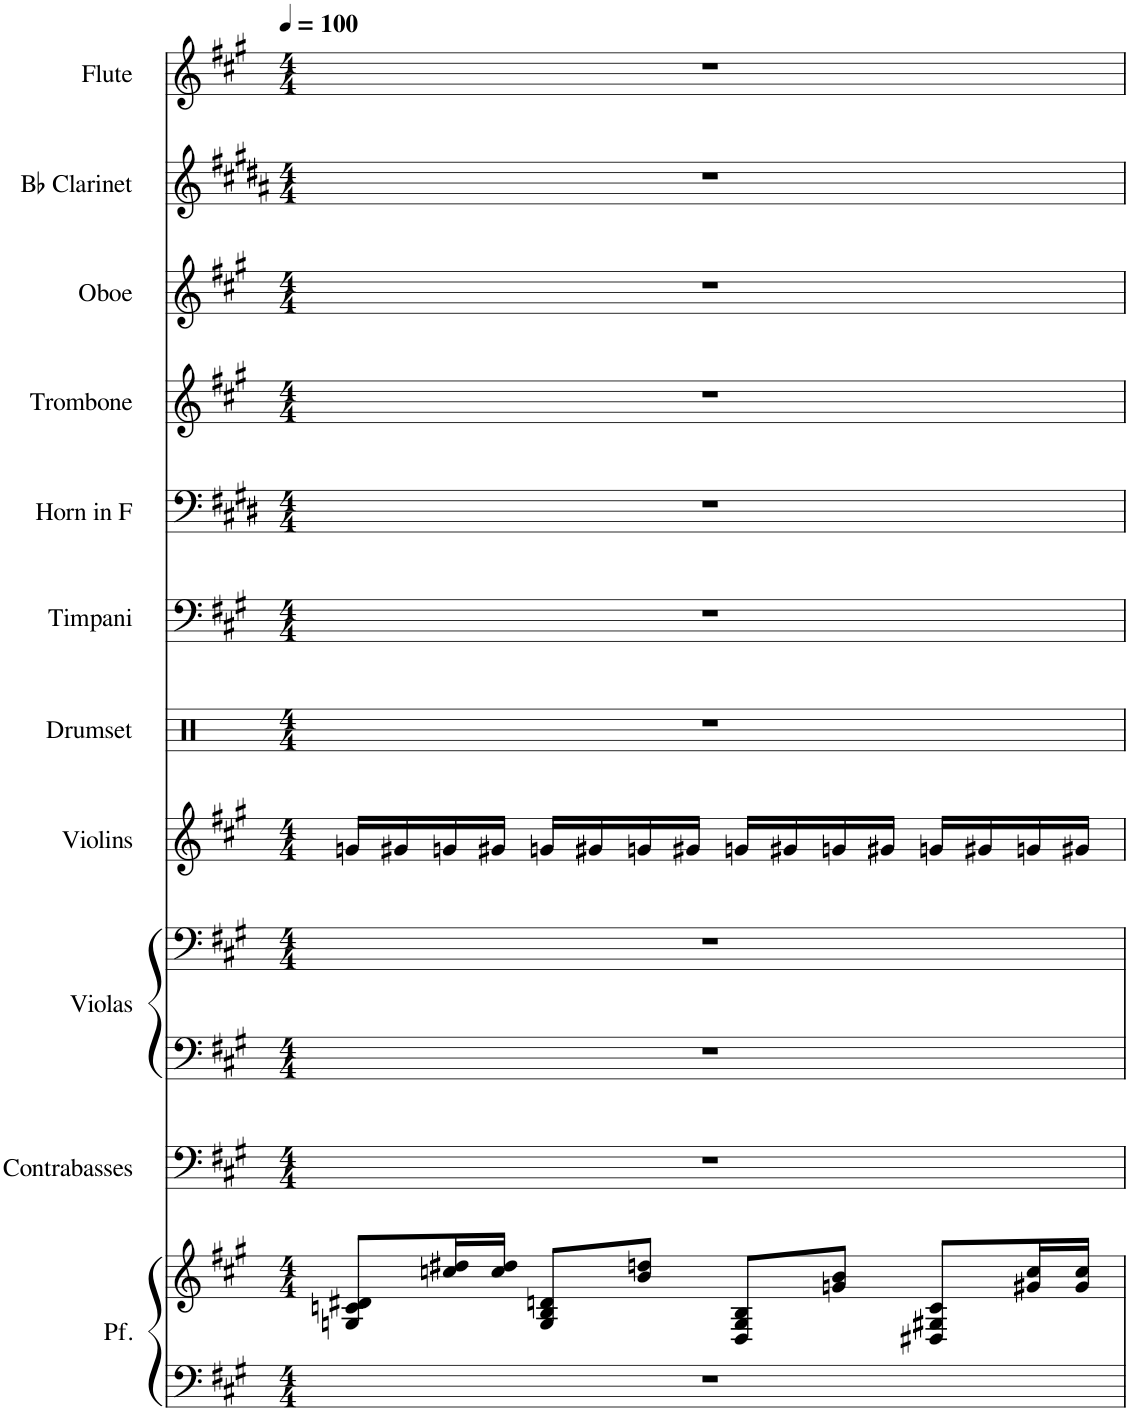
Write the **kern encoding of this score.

**kern	**kern	**kern	**kern	**kern	**kern	**kern	**kern	**kern	**kern	**kern	**kern	**kern
*part11	*part11	*part10	*part9	*part9	*part8	*part7	*part6	*part5	*part4	*part3	*part2	*part1
*staff13	*staff12	*staff11	*staff10	*staff9	*staff8	*staff7	*staff6	*staff5	*staff4	*staff3	*staff2	*staff1
*I"Pf.	*	*I"Contrabasses	*I"Violas	*	*I"Violins	*I"Drumset	*I"Timpani	*I"Horn in F	*I"Trombone	*I"Oboe	*I"Bb Clarinet	*I"Flute
*	*	*I'Cbs.	*I'Vlas.	*	*I'Vlns.	*I'D. Set	*I'Timp.	*	*I'Tbn.	*I'Ob.	*I'Bb Cl.	*I'Fl.
*clefF4	*clefG2	*clefF4	*clefF4	*clefF4	*clefG2	*clefX	*clefF4	*clefF4	*clefG2	*clefG2	*clefG2	*clefG2
*	*	*Trd7c12	*	*	*	*	*	*Trd4c7	*	*	*Trd1c2	*
*k[f#c#g#]	*k[f#c#g#]	*k[f#c#g#]	*k[f#c#g#]	*k[f#c#g#]	*k[f#c#g#]	*k[]	*k[f#c#g#]	*k[f#c#g#d#]	*k[f#c#g#]	*k[f#c#g#]	*k[f#c#g#d#a#]	*k[f#c#g#]
*M4/4	*M4/4	*M4/4	*M4/4	*M4/4	*M4/4	*M4/4	*M4/4	*M4/4	*M4/4	*M4/4	*M4/4	*M4/4
*MM100	*MM100	*MM100	*MM100	*MM100	*MM100	*MM100	*MM100	*MM100	*MM100	*MM100	*MM100	*MM100
=1	=1	=1	=1	=1	=1	=1	=1	=1	=1	=1	=1	=1
1r	8Gn/ 8cn/ 8d#X/L	1r	1r	1r	16gn/LL	1r	1r	1r	1r	1r	1r	1r
.	.	.	.	.	16g#X/	.	.	.	.	.	.	.
.	16ccn/ 16dd#X/L	.	.	.	16gn/	.	.	.	.	.	.	.
.	16cc/ 16dd#/JJ	.	.	.	16g#X/JJ	.	.	.	.	.	.	.
.	8G/ 8B/ 8dn/L	.	.	.	16gn/LL	.	.	.	.	.	.	.
.	.	.	.	.	16g#X/	.	.	.	.	.	.	.
.	8b/ 8ddn/J	.	.	.	16gn/	.	.	.	.	.	.	.
.	.	.	.	.	16g#X/JJ	.	.	.	.	.	.	.
.	8D/ 8G/ 8B/L	.	.	.	16gn/LL	.	.	.	.	.	.	.
.	.	.	.	.	16g#X/	.	.	.	.	.	.	.
.	8gn/ 8b/J	.	.	.	16gn/	.	.	.	.	.	.	.
.	.	.	.	.	16g#X/JJ	.	.	.	.	.	.	.
.	8D#X/ 8G#X/ 8c/L	.	.	.	16gn/LL	.	.	.	.	.	.	.
.	.	.	.	.	16g#X/	.	.	.	.	.	.	.
.	16g#X/ 16cc/L	.	.	.	16gn/	.	.	.	.	.	.	.
.	16g#/ 16cc/JJ	.	.	.	16g#X/JJ	.	.	.	.	.	.	.
=	=	=	=	=	=	=	=	=	=	=	=	=
*-	*-	*-	*-	*-	*-	*-	*-	*-	*-	*-	*-	*-
